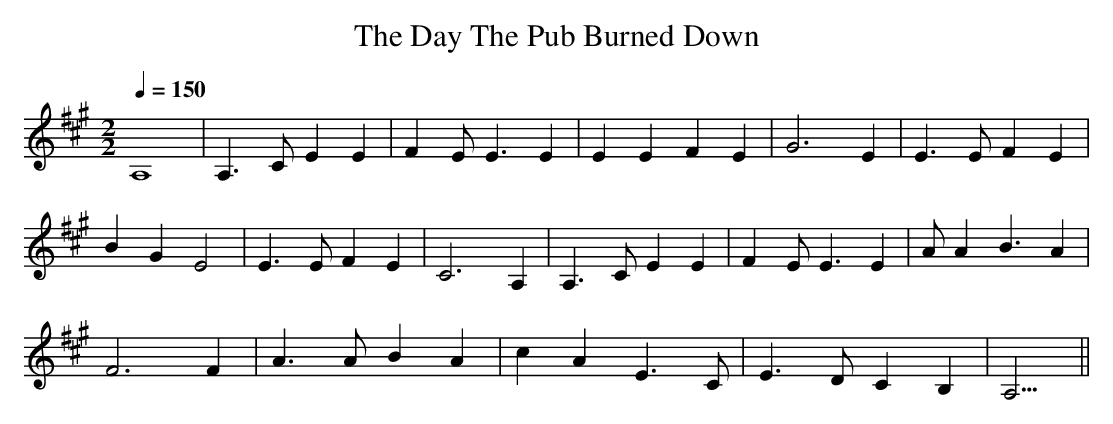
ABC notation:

X:1
T:The Day The Pub Burned Down
M:2/2
Q:1/4=150
K:A
A,8|A,3CE2E2|F2EE3E2|E2E2F2E2|G6E2|E3EF2E2|
B2G2E4|E3EF2E2|C6A,2|A,3CE2E2|F2EE3E2|AA2B3A2|
F6F2|A3AB2A2|c2A2E3C|E3DC2B,2|A,11/2||
